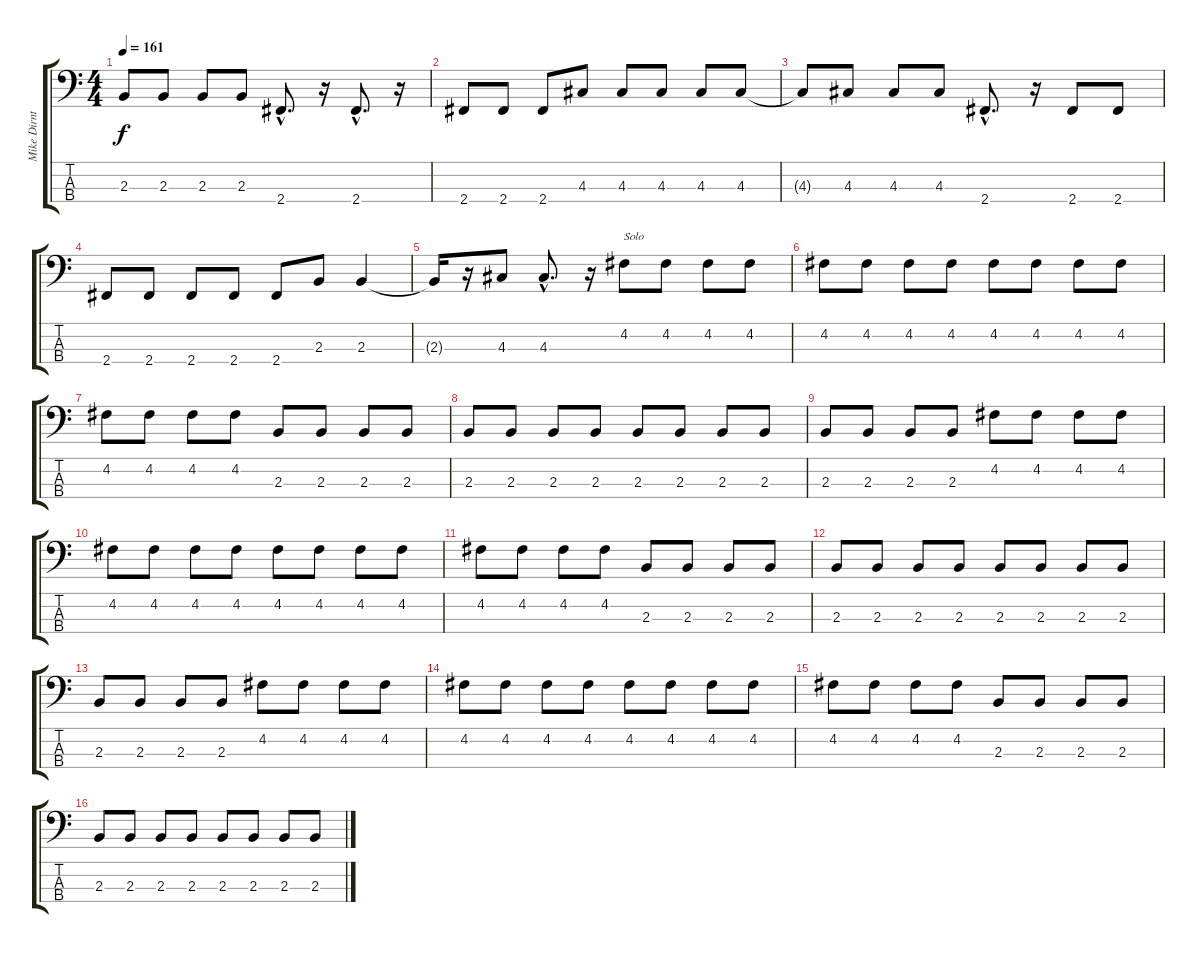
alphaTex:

\track ("Mike Dirnt" "Mike Dirnt") {instrument electricbassfinger}
\staff {score tabs}
\tuning (G2 D2 A1 E1) {hide}
\ts (4 4)
\tempo 161
\clef f4
\ks c
2.3.8{dy f} 2.3.8 2.3.8 2.3.8 2.4{hac}.8{d} r.16 2.4{hac}.8{d} r.16 |
2.4.8 2.4.8 2.4.8 4.3.8 4.3.8 4.3.8 4.3.8 4.3.8 |
4.3{t}.8 4.3.8 4.3.8 4.3.8 2.4{hac}.8{d} r.16 2.4.8 2.4.8 |
2.4.8 2.4.8 2.4.8 2.4.8 2.4.8 2.3.8 2.3.4 |
2.3{t}.16 r.16 4.3.8 4.3{hac}.8{d} r.16 4.2.8{txt "Solo"} 4.2.8 4.2.8 4.2.8 |
4.2.8 4.2.8 4.2.8 4.2.8 4.2.8 4.2.8 4.2.8 4.2.8 |
4.2.8 4.2.8 4.2.8 4.2.8 2.3.8 2.3.8 2.3.8 2.3.8 |
2.3.8 2.3.8 2.3.8 2.3.8 2.3.8 2.3.8 2.3.8 2.3.8 |
2.3.8 2.3.8 2.3.8 2.3.8 4.2.8 4.2.8 4.2.8 4.2.8 |
4.2.8 4.2.8 4.2.8 4.2.8 4.2.8 4.2.8 4.2.8 4.2.8 |
4.2.8 4.2.8 4.2.8 4.2.8 2.3.8 2.3.8 2.3.8 2.3.8 |
2.3.8 2.3.8 2.3.8 2.3.8 2.3.8 2.3.8 2.3.8 2.3.8 |
2.3.8 2.3.8 2.3.8 2.3.8 4.2.8 4.2.8 4.2.8 4.2.8 |
4.2.8 4.2.8 4.2.8 4.2.8 4.2.8 4.2.8 4.2.8 4.2.8 |
4.2.8 4.2.8 4.2.8 4.2.8 2.3.8 2.3.8 2.3.8 2.3.8 |
2.3.8 2.3.8 2.3.8 2.3.8 2.3.8 2.3.8 2.3.8 2.3.8
